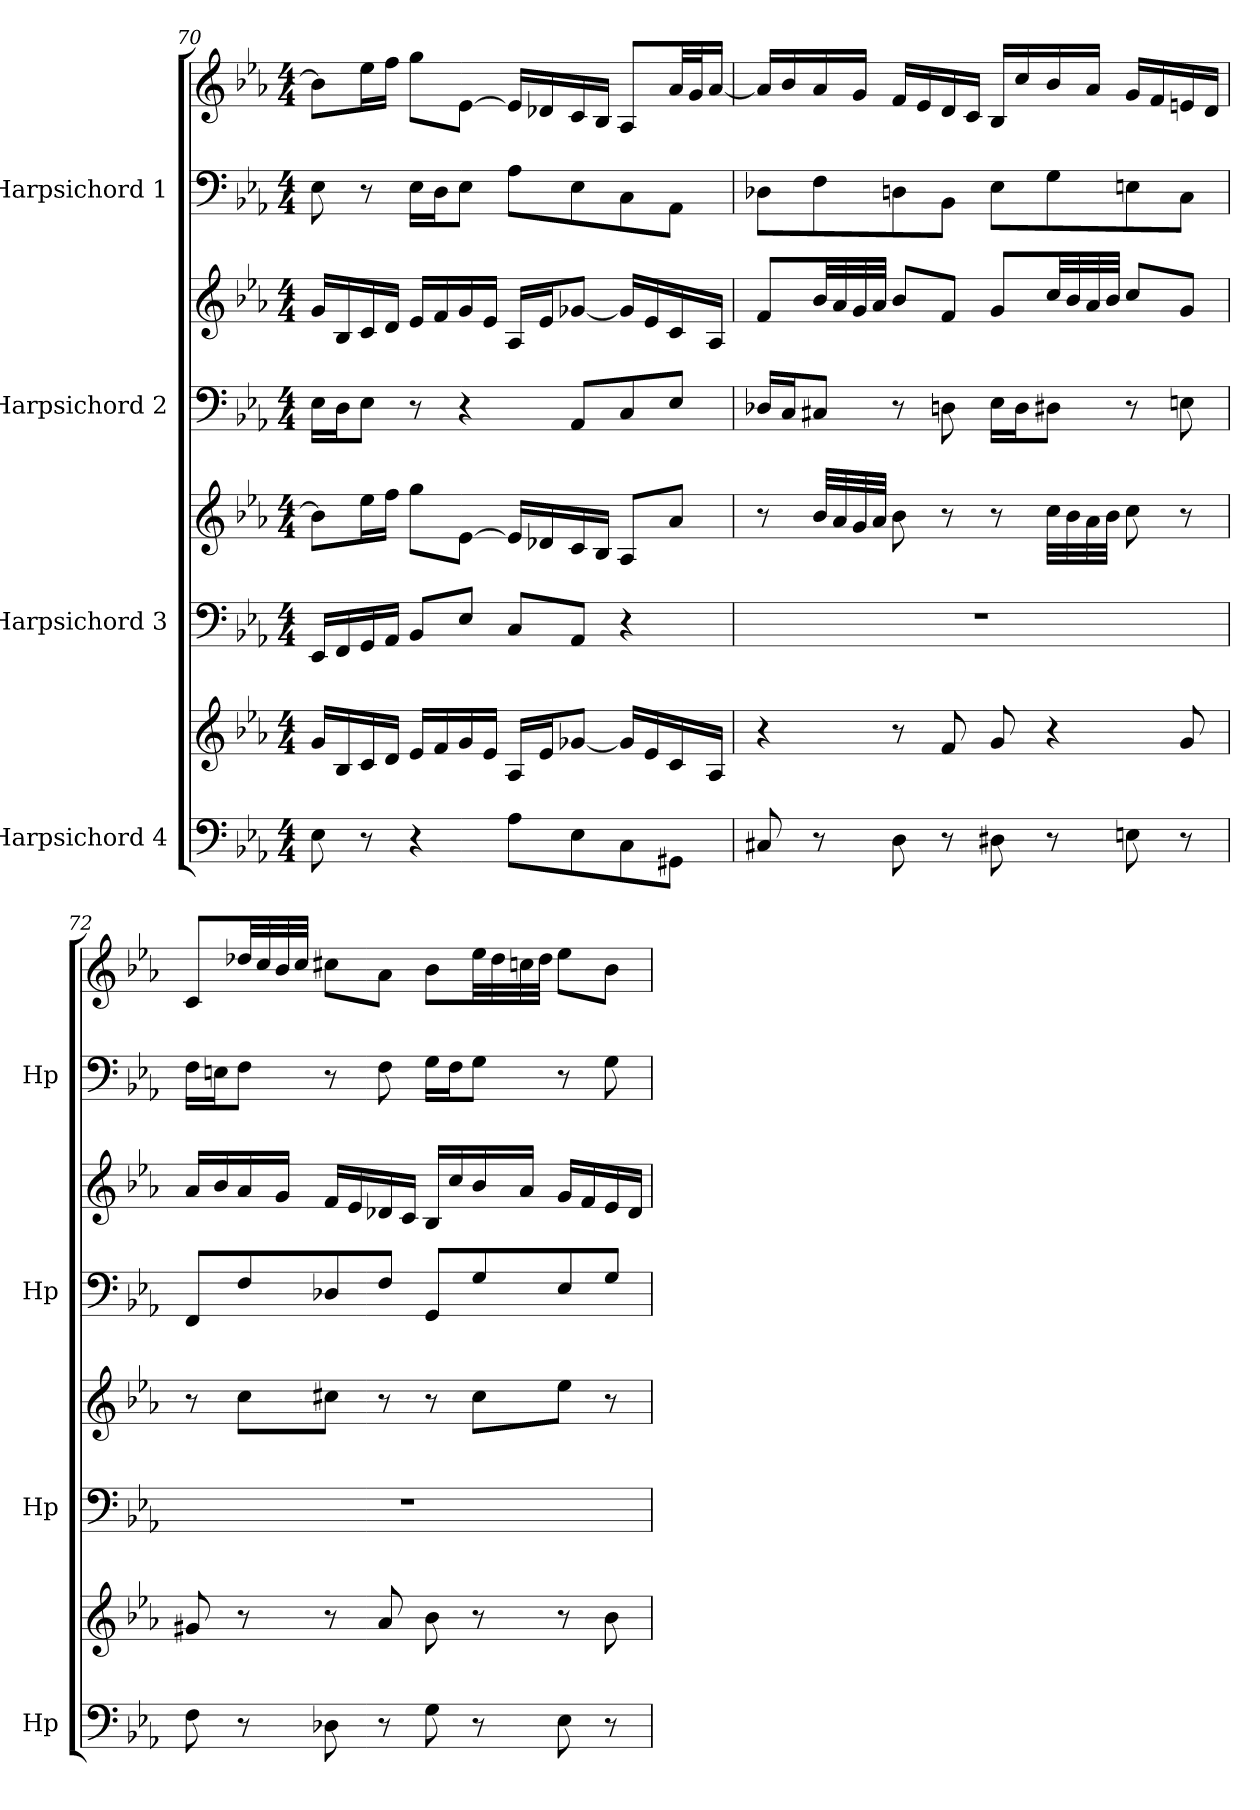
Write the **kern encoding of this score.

**kern	**kern	**kern	**kern	**kern	**kern	**kern	**kern
*part4	*part4	*part3	*part3	*part2	*part2	*part1	*part1
*staff8	*staff7	*staff6	*staff5	*staff4	*staff3	*staff2	*staff1
*I"Harpsichord 4	*	*I"Harpsichord 3	*	*I"Harpsichord 2	*	*I"Harpsichord 1	*
*I'Hp	*	*I'Hp	*	*I'Hp	*	*I'Hp	*
!!LO:PB:g=z
*clefF4	*clefG2	*clefF4	*clefG2	*clefF4	*clefG2	*clefF4	*clefG2
*k[b-e-a-]	*k[b-e-a-]	*k[b-e-a-]	*k[b-e-a-]	*k[b-e-a-]	*k[b-e-a-]	*k[b-e-a-]	*k[b-e-a-]
*M4/4	*M4/4	*M4/4	*M4/4	*M4/4	*M4/4	*M4/4	*M4/4
=70	=70	=70	=70	=70	=70	=70	=70
8E-\	16g/LL	16EE-/LL	8b-\L]	16E-\LL	16g/LL	8E-\	8b-\L]
.	16B-/	16FF/	.	16D\J	16B-/	.	.
8r	16c/	16GG/	16ee-\L	8E-\J	16c/	8r	16ee-\L
.	16d/JJ	16AA-/JJ	16ff\JJ	.	16d/JJ	.	16ff\JJ
4r	16e-/LL	8BB-/L	8gg\L	8r	16e-/LL	16E-\LL	8gg\L
.	16f/	.	.	.	16f/	16D\J	.
.	16g/	8E-/J	[8e-\J	4r	16g/	8E-\J	[8e-\J
.	16e-/JJ	.	.	.	16e-/JJ	.	.
8A-\L	16A-/LL	8C/L	16e-/LL]	.	16A-/LL	8A-\L	16e-/LL]
.	16e-/J	.	16d-X/	.	16e-/J	.	16d-X/
8E-\	[8g-X/J	8AA-/J	16c/	8AA-/L	[8g-X/J	8E-\	16c/
.	.	.	16B-/JJ	.	.	.	16B-/JJ
8C\	16g-/LL]	4r	8A-/L	8C/	16g-/LL]	8C\	8A-/L
.	16e-/	.	.	.	16e-/	.	.
8GG#X\J	16c/	.	8a-/J	8E-/J	16c/	8AA-\J	32a-/LL
.	.	.	.	.	.	.	32g/J
.	16A-/JJ	.	.	.	16A-/JJ	.	[16a-/JJ
=71	=71	=71	=71	=71	=71	=71	=71
8C#X/	4r	1r	8r	16D-X/LL	8f/L	8D-X\L	16a-/LL]
.	.	.	.	16C/J	.	.	16b-/
8r	.	.	32b-/LLL	8C#X/J	32b-/LL	8F\	16a-/
.	.	.	32a-/	.	32a-/	.	.
.	.	.	32g/	.	32g/	.	16g/JJ
.	.	.	32a-/JJJ	.	32a-/JJJ	.	.
8D\	8r	.	8b-\	8r	8b-/L	8Dn\	16f/LL
.	.	.	.	.	.	.	16e-/
8r	8f/	.	8r	8Dn\	8f/J	8BB-\J	16d/
.	.	.	.	.	.	.	16c/JJ
8D#X\	8g/	.	8r	16E-\LL	8g/L	8E-\L	16B-/LL
.	.	.	.	16D\J	.	.	16cc/
8r	4r	.	32cc\LLL	8D#X\J	32cc/LL	8G\	16b-/
.	.	.	32b-\	.	32b-/	.	.
.	.	.	32a-\	.	32a-/	.	16a-/JJ
.	.	.	32b-\JJJ	.	32b-/JJJ	.	.
8En\	.	.	8cc\	8r	8cc/L	8En\	16g/LL
.	.	.	.	.	.	.	16f/
8r	8g/	.	8r	8En\	8g/J	8C\J	16en/
.	.	.	.	.	.	.	16d/JJ
!!LO:PB:g=z
=72	=72	=72	=72	=72	=72	=72	=72
8F\	8g#X/	1r	8r	8FF/L	16a-/LL	16F\LL	8c/L
.	.	.	.	.	16b-/	16En\J	.
8r	8r	.	8cc\L	8F/	16a-/	8F\J	32dd-X/LL
.	.	.	.	.	.	.	32cc/
.	.	.	.	.	16g/JJ	.	32b-/
.	.	.	.	.	.	.	32cc/JJJ
8D-X\	8r	.	8cc#X\J	8D-X/	16f/LL	8r	8cc#X\L
.	.	.	.	.	16e-/	.	.
8r	8a-/	.	8r	8F/J	16d-X/	8F\	8a-\J
.	.	.	.	.	16c/JJ	.	.
8G\	8b-\	.	8r	8GG/L	16B-/LL	16G\LL	8b-\L
.	.	.	.	.	16cc/	16F\J	.
8r	8r	.	8cc#\L	8G/	16b-/	8G\J	32ee-\LL
.	.	.	.	.	.	.	32dd-\
.	.	.	.	.	16a-/JJ	.	32ccn\
.	.	.	.	.	.	.	32dd-\JJJ
8E-\	8r	.	8ee-\J	8E-/	16g/LL	8r	8ee-\L
.	.	.	.	.	16f/	.	.
8r	8b-\	.	8r	8G/J	16e-/	8G\	8b-\J
.	.	.	.	.	16d-/JJ	.	.
=	=	=	=	=	=	=	=
*-	*-	*-	*-	*-	*-	*-	*-
